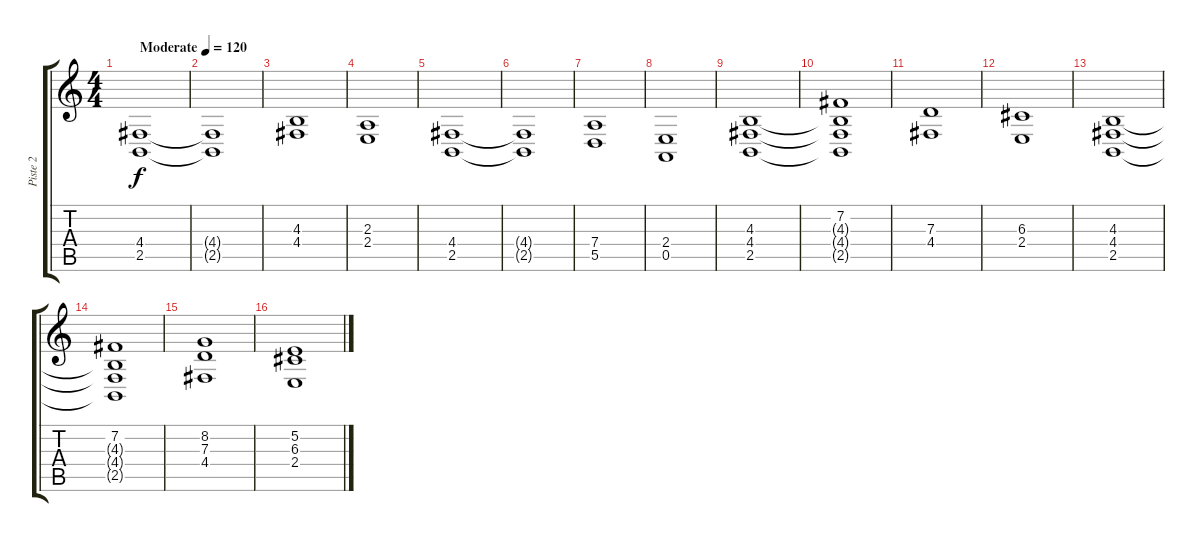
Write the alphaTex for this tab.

\track ("Piste 2" "Piste 2") {instrument pad2warm}
\staff {score tabs}
\tuning (E4 B3 G3 D3 A2 E2) {hide}
\ts (4 4)
\tempo (120 "Moderate")
\clef g2
\ks c
(4.4 2.5).1{dy f instrument pad2warm} |
(4.4{t} 2.5{t}).1 |
(4.3 4.4).1 |
(2.3 2.4).1 |
(4.4 2.5).1 |
(4.4{t} 2.5{t}).1 |
(7.4 5.5).1 |
(2.4 0.5).1 |
(4.3 4.4 2.5).1 |
(7.2 4.3{t} 4.4{t} 2.5{t}).1 |
(7.3 4.4).1 |
(6.3 2.4).1 |
(4.3 4.4 2.5).1 |
(7.2 4.3{t} 4.4{t} 2.5{t}).1 |
(8.2 7.3 4.4).1 |
(5.2 6.3 2.4).1
